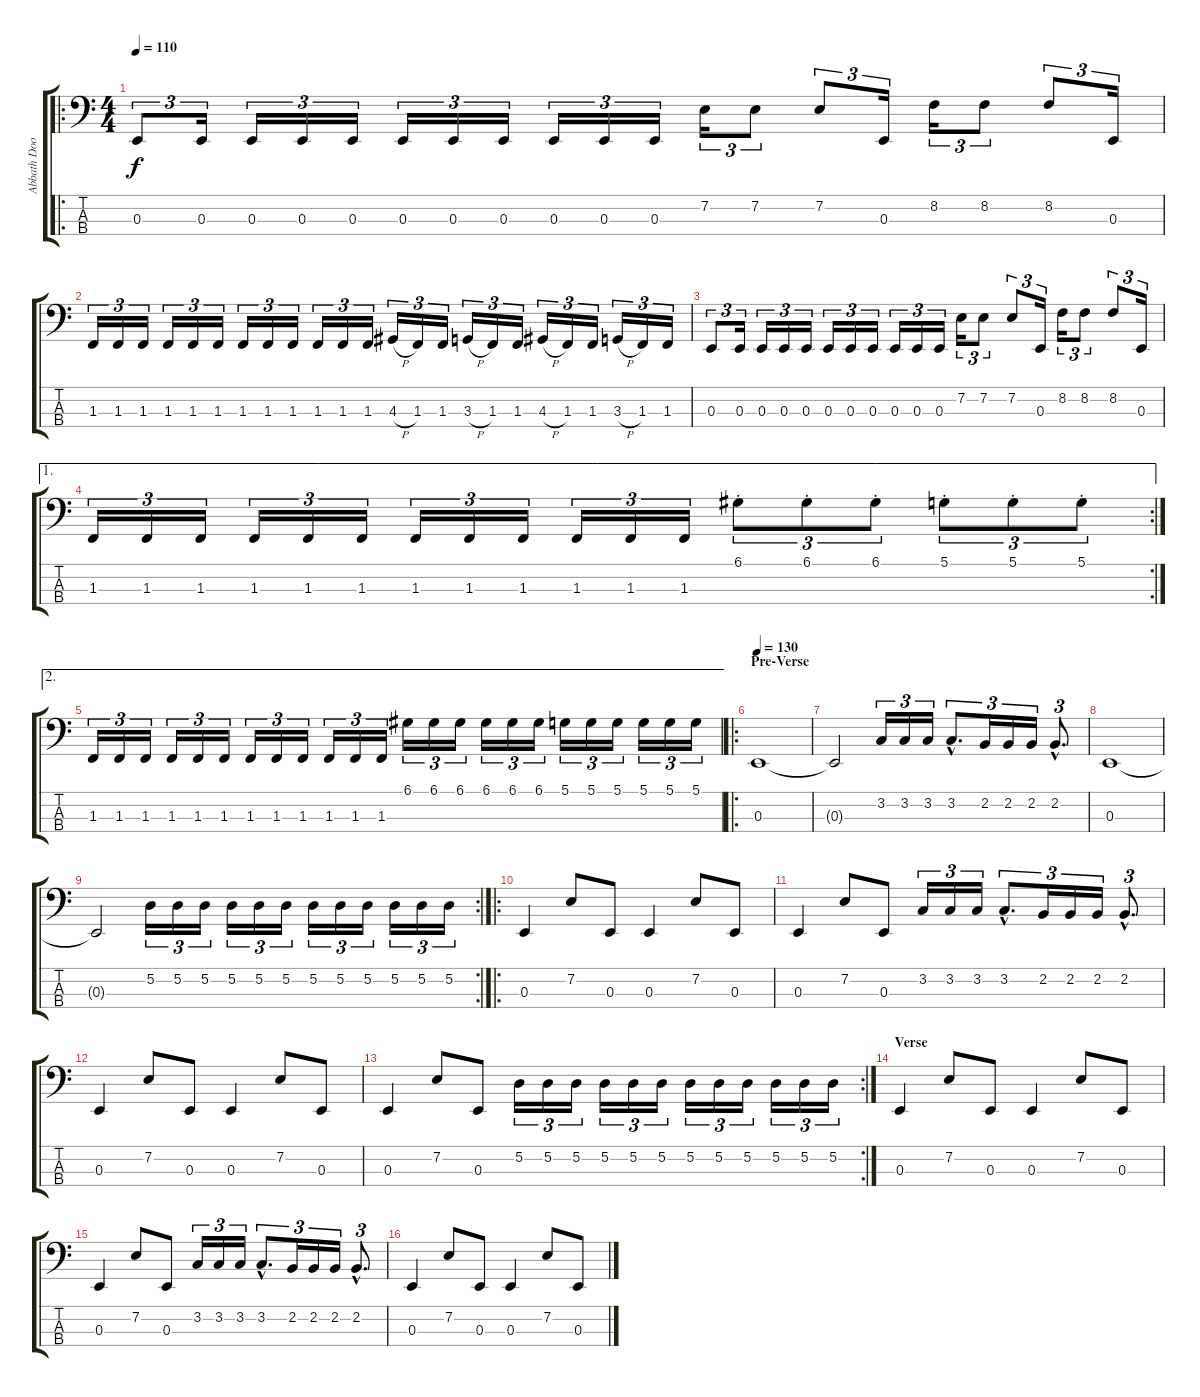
\track ("Abbath Doom Occulta (Bass)" "Abbath Doo") {instrument electricbasspick}
\staff {score tabs}
\tuning (D2 A1 E1 B0) {hide}
\ro
\ts (4 4)
\tempo 110
\clef f4
\ks c
0.3.8{tu (3 2) dy f} 0.3.16{tu (3 2)} 0.3.16{tu (3 2)} 0.3.16{tu (3 2)} 0.3.16{tu (3 2)} 0.3.16{tu (3 2)} 0.3.16{tu (3 2)} 0.3.16{tu (3 2)} 0.3.16{tu (3 2)} 0.3.16{tu (3 2)} 0.3.16{tu (3 2)} 7.2.16{tu (3 2)} 7.2.8{tu (3 2)} 7.2.8{tu (3 2)} 0.3.16{tu (3 2)} 8.2.16{tu (3 2)} 8.2.8{tu (3 2)} 8.2.8{tu (3 2)} 0.3.16{tu (3 2)} |
1.3.16{tu (3 2)} 1.3.16{tu (3 2)} 1.3.16{tu (3 2)} 1.3.16{tu (3 2)} 1.3.16{tu (3 2)} 1.3.16{tu (3 2)} 1.3.16{tu (3 2)} 1.3.16{tu (3 2)} 1.3.16{tu (3 2)} 1.3.16{tu (3 2)} 1.3.16{tu (3 2)} 1.3.16{tu (3 2)} 4.3{h}.16{tu (3 2)} 1.3.16{tu (3 2)} 1.3.16{tu (3 2)} 3.3{h}.16{tu (3 2)} 1.3.16{tu (3 2)} 1.3.16{tu (3 2)} 4.3{h}.16{tu (3 2)} 1.3.16{tu (3 2)} 1.3.16{tu (3 2)} 3.3{h}.16{tu (3 2)} 1.3.16{tu (3 2)} 1.3.16{tu (3 2)} |
0.3.8{tu (3 2)} 0.3.16{tu (3 2)} 0.3.16{tu (3 2)} 0.3.16{tu (3 2)} 0.3.16{tu (3 2)} 0.3.16{tu (3 2)} 0.3.16{tu (3 2)} 0.3.16{tu (3 2)} 0.3.16{tu (3 2)} 0.3.16{tu (3 2)} 0.3.16{tu (3 2)} 7.2.16{tu (3 2)} 7.2.8{tu (3 2)} 7.2.8{tu (3 2)} 0.3.16{tu (3 2)} 8.2.16{tu (3 2)} 8.2.8{tu (3 2)} 8.2.8{tu (3 2)} 0.3.16{tu (3 2)} |
\ae 1
\rc 2
1.3.16{tu (3 2)} 1.3.16{tu (3 2)} 1.3.16{tu (3 2)} 1.3.16{tu (3 2)} 1.3.16{tu (3 2)} 1.3.16{tu (3 2)} 1.3.16{tu (3 2)} 1.3.16{tu (3 2)} 1.3.16{tu (3 2)} 1.3.16{tu (3 2)} 1.3.16{tu (3 2)} 1.3.16{tu (3 2)} 6.1{st}.8{tu (3 2)} 6.1{st}.8{tu (3 2)} 6.1{st}.8{tu (3 2)} 5.1{st}.8{tu (3 2)} 5.1{st}.8{tu (3 2)} 5.1{st}.8{tu (3 2)} |
\ae 2
1.3.16{tu (3 2)} 1.3.16{tu (3 2)} 1.3.16{tu (3 2)} 1.3.16{tu (3 2)} 1.3.16{tu (3 2)} 1.3.16{tu (3 2)} 1.3.16{tu (3 2)} 1.3.16{tu (3 2)} 1.3.16{tu (3 2)} 1.3.16{tu (3 2)} 1.3.16{tu (3 2)} 1.3.16{tu (3 2)} 6.1.16{tu (3 2)} 6.1.16{tu (3 2)} 6.1.16{tu (3 2)} 6.1.16{tu (3 2)} 6.1.16{tu (3 2)} 6.1.16{tu (3 2)} 5.1.16{tu (3 2)} 5.1.16{tu (3 2)} 5.1.16{tu (3 2)} 5.1.16{tu (3 2)} 5.1.16{tu (3 2)} 5.1.16{tu (3 2)} |
\ro
\section ("" "Pre-Verse")
\tempo 130
0.3.1 |
0.3{t}.2 3.2.16{tu (3 2)} 3.2.16{tu (3 2)} 3.2.16{tu (3 2)} 3.2{hac}.8{d tu (3 2)} 2.2.16{tu (3 2)} 2.2.16{tu (3 2)} 2.2.16{tu (3 2)} 2.2{hac}.8{d tu (3 2)} |
0.3.1 |
\rc 2
0.3{t}.2 5.2.16{tu (3 2)} 5.2.16{tu (3 2)} 5.2.16{tu (3 2)} 5.2.16{tu (3 2)} 5.2.16{tu (3 2)} 5.2.16{tu (3 2)} 5.2.16{tu (3 2)} 5.2.16{tu (3 2)} 5.2.16{tu (3 2)} 5.2.16{tu (3 2)} 5.2.16{tu (3 2)} 5.2.16{tu (3 2)} |
\ro
0.3.4 7.2.8 0.3.8 0.3.4 7.2.8 0.3.8 |
0.3.4 7.2.8 0.3.8 3.2.16{tu (3 2)} 3.2.16{tu (3 2)} 3.2.16{tu (3 2)} 3.2{hac}.8{d tu (3 2)} 2.2.16{tu (3 2)} 2.2.16{tu (3 2)} 2.2.16{tu (3 2)} 2.2{hac}.8{d tu (3 2)} |
0.3.4 7.2.8 0.3.8 0.3.4 7.2.8 0.3.8 |
\rc 2
0.3.4 7.2.8 0.3.8 5.2.16{tu (3 2)} 5.2.16{tu (3 2)} 5.2.16{tu (3 2)} 5.2.16{tu (3 2)} 5.2.16{tu (3 2)} 5.2.16{tu (3 2)} 5.2.16{tu (3 2)} 5.2.16{tu (3 2)} 5.2.16{tu (3 2)} 5.2.16{tu (3 2)} 5.2.16{tu (3 2)} 5.2.16{tu (3 2)} |
\section ("" "Verse")
0.3.4 7.2.8 0.3.8 0.3.4 7.2.8 0.3.8 |
0.3.4 7.2.8 0.3.8 3.2.16{tu (3 2)} 3.2.16{tu (3 2)} 3.2.16{tu (3 2)} 3.2{hac}.8{d tu (3 2)} 2.2.16{tu (3 2)} 2.2.16{tu (3 2)} 2.2.16{tu (3 2)} 2.2{hac}.8{d tu (3 2)} |
0.3.4 7.2.8 0.3.8 0.3.4 7.2.8 0.3.8
